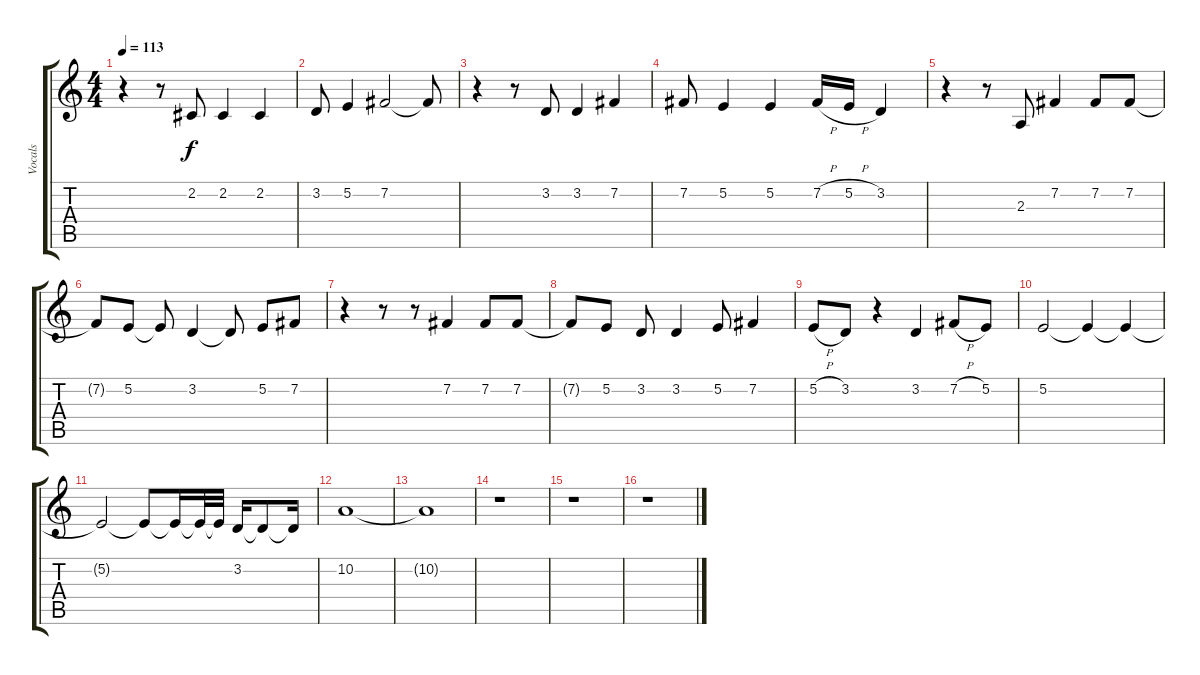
\track ("Vocals" "Vocals") {instrument honkytonkpiano}
\staff {score tabs}
\tuning (E4 B3 G3 D3 A2 E2) {hide}
\ts (4 4)
\tempo 113
\clef g2
\ks c
r.4{dy f} r.8 2.2.8 2.2.4 2.2.4 |
3.2.8 5.2.4 7.2.2 7.2{t}.8 |
r.4 r.8 3.2.8 3.2.4 7.2.4 |
7.2.8 5.2.4 5.2.4 7.2{h}.16 5.2{h}.16 3.2.4 |
r.4 r.8 2.3.8 7.2.4 7.2.8 7.2.8 |
7.2{t}.8 5.2.8 5.2{t}.8 3.2.4 3.2{t}.8 5.2.8 7.2.8 |
r.4 r.8 r.8 7.2.4 7.2.8 7.2.8 |
7.2{t}.8 5.2.8 3.2.8 3.2.4 5.2.8 7.2.4 |
5.2{h}.8 3.2.8 r.4 3.2.4 7.2{h}.8 5.2.8 |
5.2.2 5.2{t}.4 5.2{t}.4 |
5.2{t}.2 5.2{t}.8 5.2{t}.16 5.2{t}.32 5.2{t}.32 3.2.16 3.2{t}.8 3.2{t}.16 |
10.2.1 |
10.2{t}.1 |
r.1 |
r.1 |
r.1
